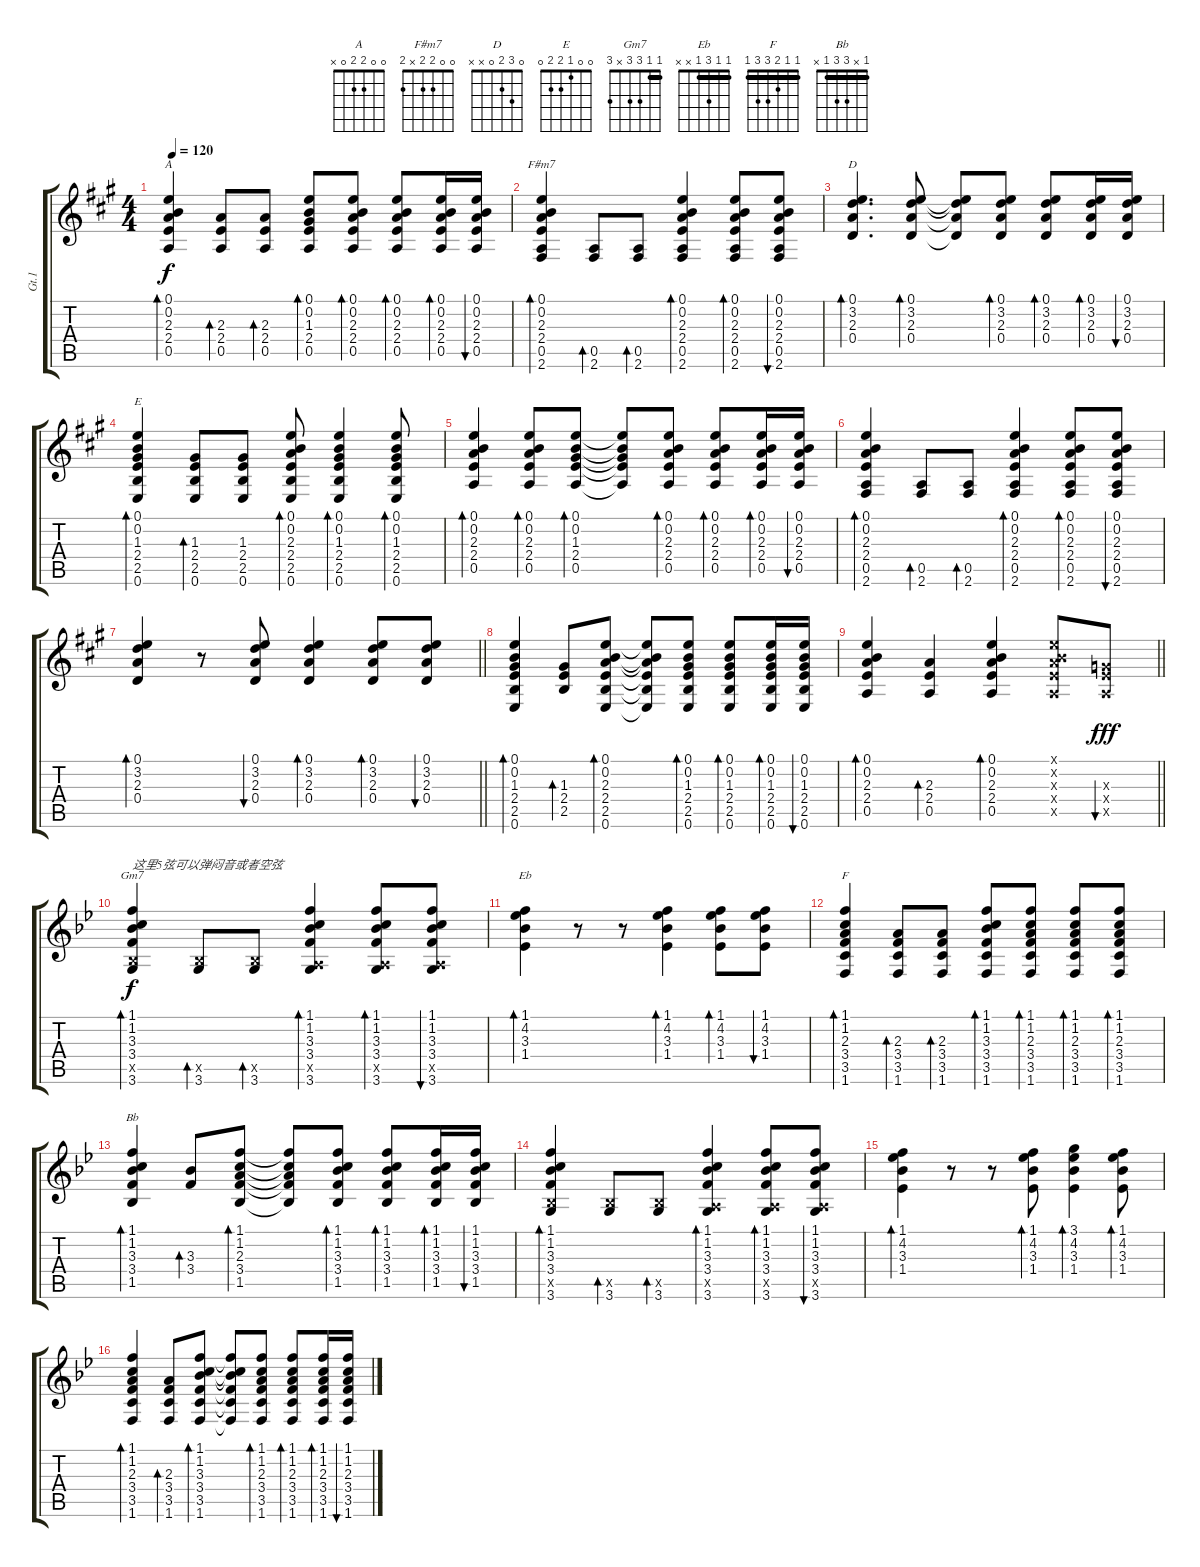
\track ("Gt.1" "Gt.1") {instrument acousticguitarsteel}
\staff {score tabs}
\tuning (E4 B3 G3 D3 A2 E2) {hide}
\chord ("A" 0 0 2 2 0 x)
\chord ("F#m7" 0 0 2 2 x 2)
\chord ("D" 0 3 2 0 x x)
\chord ("E" 0 0 1 2 2 0)
\chord ("Gm7" 1 1 3 3 x 3) {barre 1}
\chord ("Eb" 1 1 3 1 x x) {barre 1}
\chord ("F" 1 1 2 3 3 1) {barre 1}
\chord ("Bb" 1 x 3 3 1 x) {barre 1}
\ts (4 4)
\tempo 120
\clef g2
\ks a
(0.1 0.2 2.3 2.4 0.5).4{bd 60 ch "A" dy f} (2.3 2.4 0.5).8{bd 60} (2.3 2.4 0.5).8{bd 60} (0.1 0.2 1.3 2.4 0.5).8{bd 60} (0.1 0.2 2.3 2.4 0.5).8{bd 60} (0.1 0.2 2.3 2.4 0.5).8{bd 60} (0.1 0.2 2.3 2.4 0.5).16{bd 60} (0.1 0.2 2.3 2.4 0.5).16{bu 60} |
(0.1 0.2 2.3 2.4 0.5 2.6).4{bd 60 ch "F#m7"} (0.5 2.6).8{bd 60} (0.5 2.6).8{bd 60} (0.1 0.2 2.3 2.4 0.5 2.6).4{bd 60} (0.1 0.2 2.3 2.4 0.5 2.6).8{bd 60} (0.1 0.2 2.3 2.4 0.5 2.6).8{bu 60} |
(0.1 3.2 2.3 0.4).4{d bd 60 ch "D"} (0.1 3.2 2.3 0.4).8{bd 60} (0.1{t} 3.2{t} 2.3{t} 0.4{t}).8 (0.1 3.2 2.3 0.4).8{bd 60} (0.1 3.2 2.3 0.4).8{bd 60} (0.1 3.2 2.3 0.4).16{bd 60} (0.1 3.2 2.3 0.4).16{bu 60} |
(0.1 0.2 1.3 2.4 2.5 0.6).4{bd 60 ch "E"} (1.3 2.4 2.5 0.6).8{bd 60} (1.3 2.4 2.5 0.6).8 (0.1 0.2 2.3 2.4 2.5 0.6).8{bd 60} (0.1 0.2 1.3 2.4 2.5 0.6).4{bd 60} (0.1 0.2 1.3 2.4 2.5 0.6).8{bd 60} |
(0.1 0.2 2.3 2.4 0.5).4{bd 60} (0.1 0.2 2.3 2.4 0.5).8{bd 60} (0.1 0.2 1.3 2.4 0.5).8{bd 60} (0.1{t} 0.2{t} 1.3{t} 2.4{t} 0.5{t}).8 (0.1 0.2 2.3 2.4 0.5).8{bd 60} (0.1 0.2 2.3 2.4 0.5).8{bd 60} (0.1 0.2 2.3 2.4 0.5).16{bd 60} (0.1 0.2 2.3 2.4 0.5).16{bu 60} |
(0.1 0.2 2.3 2.4 0.5 2.6).4{bd 60} (0.5 2.6).8{bd 60} (0.5 2.6).8{bd 60} (0.1 0.2 2.3 2.4 0.5 2.6).4{bd 60} (0.1 0.2 2.3 2.4 0.5 2.6).8{bd 60} (0.1 0.2 2.3 2.4 0.5 2.6).8{bu 60} |
\barLineRight lightlight
(0.1 3.2 2.3 0.4).4{bd 60} r.8 (0.1 3.2 2.3 0.4).8{bu 60} (0.1 3.2 2.3 0.4).4{bd 60} (0.1 3.2 2.3 0.4).8{bd 60} (0.1 3.2 2.3 0.4).8{bu 60} |
(0.1 0.2 1.3 2.4 2.5 0.6).4{bd 60} (1.3 2.4 2.5).8{bd 60} (0.1 0.2 2.3 2.4 2.5 0.6).8{bd 60} (0.1{t} 0.2{t} 2.3{t} 2.4{t} 2.5{t} 0.6{t}).8 (0.1 0.2 1.3 2.4 2.5 0.6).8{bd 60} (0.1 0.2 1.3 2.4 2.5 0.6).8{bd 60} (0.1 0.2 1.3 2.4 2.5 0.6).16{bd 60} (0.1 0.2 1.3 2.4 2.5 0.6).16{bu 60} |
\barLineRight lightlight
(0.1 0.2 2.3 2.4 0.5).4{bd 60} (2.3 2.4 0.5).4{bd 60} (0.1 0.2 2.3 2.4 0.5).4{bd 60} (0.1{x} 0.2{x} 2.3{x} 2.4{x} 0.5{x}).8 (0.3{x} 2.4{x} 0.5{x}).8{bu 60 dy fff} |
\ks bb
(1.1 1.2 3.3 3.4 1.5{x} 3.6).4{bd 60 ch "Gm7" txt "这里5弦可以弹闷音或者空弦" dy f} (1.5{x} 3.6).8{bd 60} (1.5{x} 3.6).8{bd 60} (1.1 1.2 3.3 3.4 0.5{x} 3.6).4{bd 60} (1.1 1.2 3.3 3.4 0.5{x} 3.6).8{bd 60} (1.1 1.2 3.3 3.4 0.5{x} 3.6).8{bu 60} |
(1.1 4.2 3.3 1.4).4{bd 60 ch "Eb"} r.8 r.8 (1.1 4.2 3.3 1.4).4{bd 60} (1.1 4.2 3.3 1.4).8{bd 60} (1.1 4.2 3.3 1.4).8{bu 60} |
(1.1 1.2 2.3 3.4 3.5 1.6).4{bd 60 ch "F"} (2.3 3.4 3.5 1.6).8{bd 60} (2.3 3.4 3.5 1.6).8{bd 60} (1.1 1.2 3.3 3.4 3.5 1.6).8{bd 60} (1.1 1.2 2.3 3.4 3.5 1.6).8{bd 60} (1.1 1.2 2.3 3.4 3.5 1.6).8{bd 60} (1.1 1.2 2.3 3.4 3.5 1.6).8{bd 60} |
(1.1 1.2 3.3 3.4 1.5).4{bd 60 ch "Bb"} (3.3 3.4).8{bd 60} (1.1 1.2 2.3 3.4 1.5).8{bd 60} (1.1{t} 1.2{t} 2.3{t} 3.4{t} 1.5{t}).8 (1.1 1.2 3.3 3.4 1.5).8{bd 60} (1.1 1.2 3.3 3.4 1.5).8{bd 60} (1.1 1.2 3.3 3.4 1.5).16{bd 60} (1.1 1.2 3.3 3.4 1.5).16{bu 60} |
(1.1 1.2 3.3 3.4 1.5{x} 3.6).4{bd 60} (1.5{x} 3.6).8{bd 60} (1.5{x} 3.6).8{bd 60} (1.1 1.2 3.3 3.4 0.5{x} 3.6).4{bd 60} (1.1 1.2 3.3 3.4 0.5{x} 3.6).8{bd 60} (1.1 1.2 3.3 3.4 0.5{x} 3.6).8{bu 60} |
(1.1 4.2 3.3 1.4).4{bd 60} r.8 r.8 (1.1 4.2 3.3 1.4).8{bd 60} (3.1 4.2 3.3 1.4).4{bd 60} (1.1 4.2 3.3 1.4).8{bd 60} |
(1.1 1.2 2.3 3.4 3.5 1.6).4{bd 60} (2.3 3.4 3.5 1.6).8{bd 60} (1.1 1.2 3.3 3.4 3.5 1.6).8{bd 60} (1.1{t} 1.2{t} 3.3{t} 3.4{t} 3.5{t} 1.6{t}).8 (1.1 1.2 2.3 3.4 3.5 1.6).8{bd 60} (1.1 1.2 2.3 3.4 3.5 1.6).8{bd 60} (1.1 1.2 2.3 3.4 3.5 1.6).16{bd 60} (1.1 1.2 2.3 3.4 3.5 1.6).16{bu 60}
